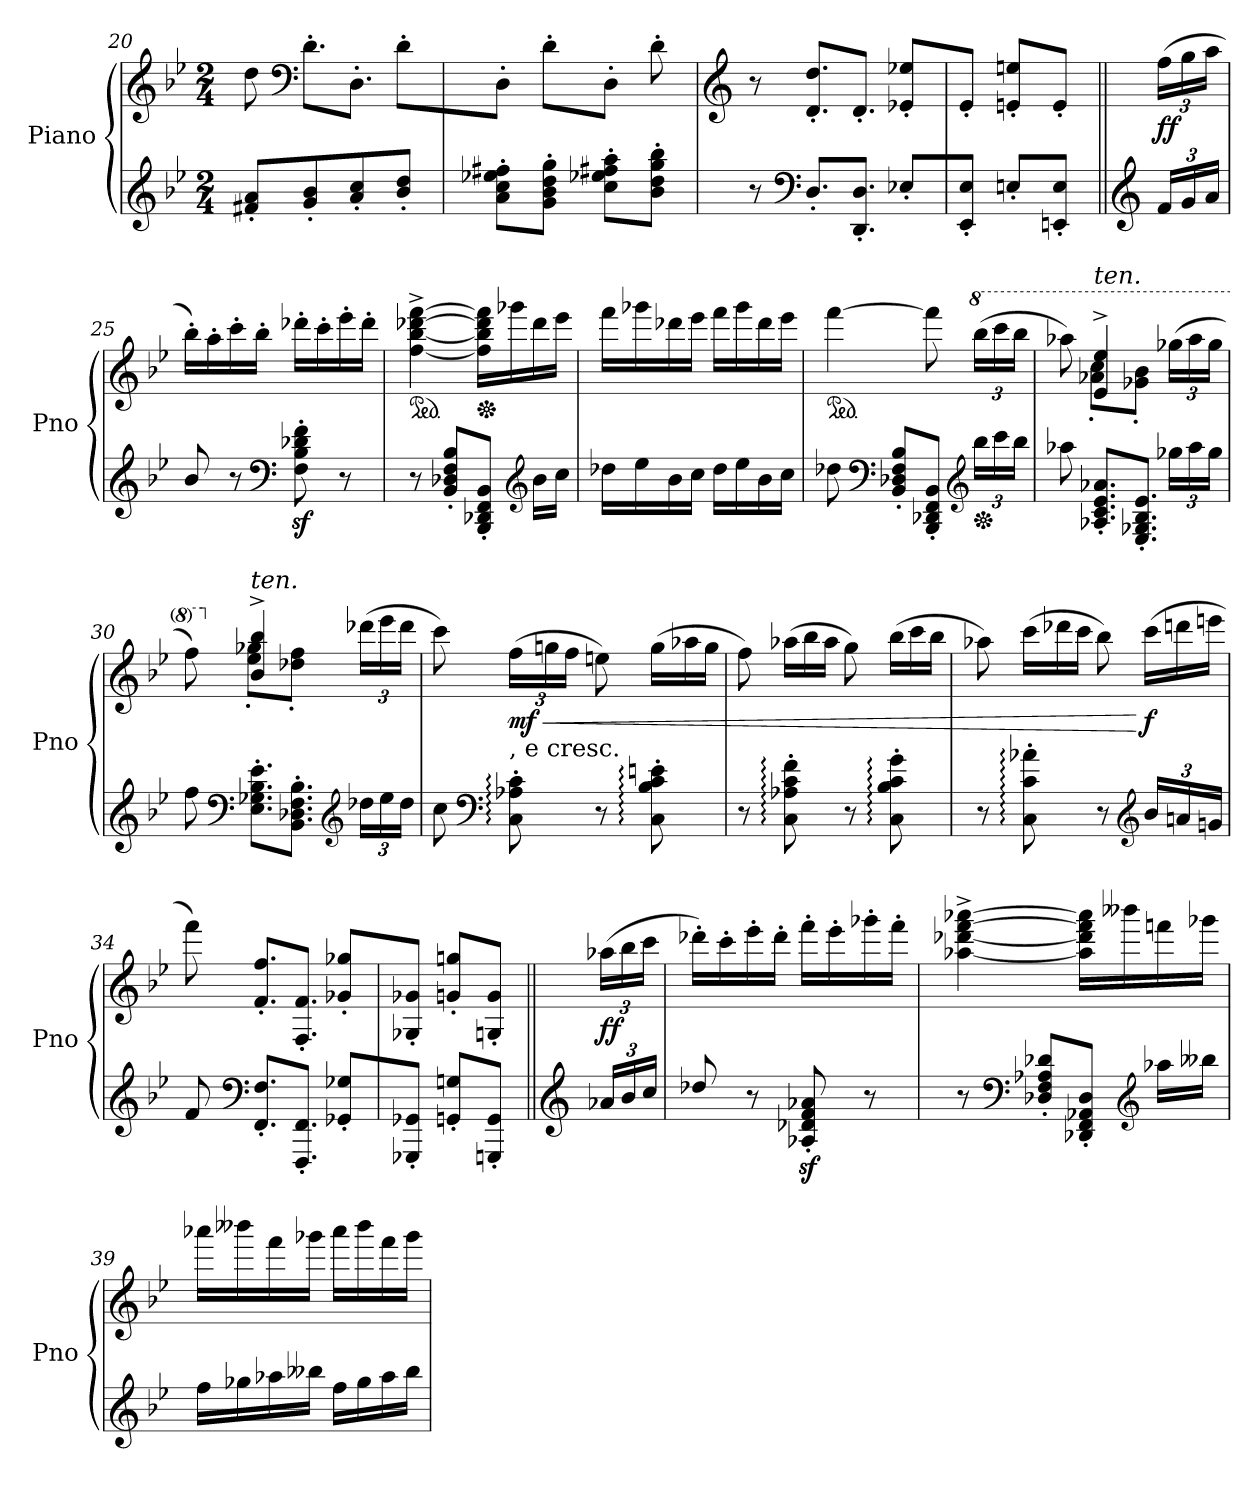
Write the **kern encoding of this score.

**kern	**kern	**dynam
*part1	*part1	*part1
*staff2	*staff1	*staff1/2
*I"Piano	*	*
*I'Pno	*	*
*clefG2	*clefG2	*
*k[b-e-]	*k[b-e-]	*
*M2/4	*M2/4	*
=20	=20	=20
8f#X/' 8a/'L	8dd\	.
*	*clefF4	*
*	*Xtuplet	*
8g/' 8b-/'	12.d'\L	.
8a/' 8cc/'	12.D'\J	.
8b-/' 8dd/'J	8d'\L	.
=21	=21	=21
8a\' 8cc\' 8ee-X\' 8ff#X\'L	8D'\J	.
8g\' 8b-\' 8dd\' 8gg\'J	8d'\L	.
8cc\' 8ee-X\' 8ff#X\' 8aa\'L	8D'\J	.
8b-\' 8dd\' 8gg\' 8bb-\'J	8d'\	.
=22	=22	=22
*	*clefG2	*
!	!	!LO:DY:b
8r	8r	other-dynamics
*clefF4	*	*
*Xtuplet	*	*
12.D'/L	12.d/' 12.dd/'L	.
12.DD/' 12.D/'J	12.d'/J	.
8E-X'/L	8e-X/' 8ee-X/'L	.
=23	=23	=23
8EE-/' 8E-/'J	8e-'/J	.
8En'/L	8en/' 8een/'L	.
8EEn/' 8E/'J	8e'/J	.
!!LO:PB:g=z
=24||	=24||	=24||
*clefG2	*	*
*tuplet	*	*
*Xbrackettup	*tuplet	*
*	*Xbrackettup	*
!	!	!LO:DY:b
24f/LL	(24ff\LL	ff
24g/	24gg\	.
24a/JJ	24aa\JJ	.
=25	=25	=25
8b-/	16bb-'\LL)	.
.	16aa'\	.
8r	16ccc'\	.
.	16bb-'\JJ	.
*clefF4	*	*
8F\z<' 8B-\z<' 8d-X\z<' 8f\z<'	16ddd-X'\LL	.
.	16ccc'\	.
8r	16eee-'\	.
.	16ddd-'\JJ	.
=26	=26	=26
*	*ped	*
8r	[4ff\^ [4bb-\^ [4ddd-X\^ [4fff\^	.
8BB-/' 8D-X/' 8F/' 8B-/'L	.	.
*	*Xped	*
8BBB-/' 8DD-X/' 8FF/' 8BB-/'J	16ff\] 16bb-\] 16ddd-\] 16fff\]LL	.
.	16ggg-X\	.
*clefG2	*	*
16b-\LL	16ddd-\	.
16cc\JJ	16eee-\JJ	.
=27	=27	=27
16dd-X\LL	16fff\LL	.
16ee-\	16ggg-X\	.
16b-\	16ddd-X\	.
16cc\JJ	16eee-\JJ	.
16dd-\LL	16fff\LL	.
16ee-\	16ggg-\	.
16b-\	16ddd-\	.
16cc\JJ	16eee-\JJ	.
=28	=28	=28
*	*ped	*
8dd-X\	[4fff\	.
*clefF4	*	*
8BB-/' 8D-X/' 8F/' 8B-/'L	.	.
8BBB-/' 8DD-X/' 8FF/' 8BB-/'J	8fff\]	.
*clefG2	*	*
*Xped	*	*
*	*8va	*
24bb-\LL	(24bbb-\LL	.
24ccc\	24cccc\	.
24bb-\JJ	24bbb-\JJ	.
!!LO:LB:g=z
=29	=29	=29
*	*^	*
8aa-X\	8aaa-X\)	8ryy	.
*Xtuplet	*	*	*
!	!LO:TX:a:i:t=ten.	!	!
12.A-X/' 12.c/' 12.e-/' 12.a-X/'L	4ee-/^ 4eee-/^	8aa-X\' 8ccc\'L	.
12.E-/' 12.G-X/' 12.B-/' 12.e-/'J	.	8gg-X\' 8bb-\'J	.
*tuplet	*	*	*
24gg-X\LL	(>24ggg-X\LL	8ryy	.
24aa-\	24aaa-\	.	.
24gg-\JJ	24ggg-\JJ	.	.
=30	=30	=30	=30
8ff\	8fff\)	8ryy	.
*clefF4	*	*	*
*Xtuplet	*	*	*
*	*X8va	*	*
!	!LO:TX:a:i:t=ten.	!	!
12.E-\' 12.G-X\' 12.B-\' 12.e-\'L	4b-/^ 4bb-/^	8ee-\' 8gg-X\'L	.
12.BB-\' 12.D-X\' 12.F\' 12.B-\'J	.	8dd-X\' 8ff\'J	.
*clefG2	*	*	*
*tuplet	*	*	*
24dd-X\LL	(>24ddd-X\LL	8ryy	.
24ee-\	24eee-\	.	.
24dd-\JJ	24ddd-\JJ	.	.
*	*v	*v	*
=31	=31	=31
8cc\	8ccc\)	.
*clefF4	*	*
!	!LO:TX:b:t=, e cresc.	!
!	!	!LO:HP:b
!	!	!LO:DY:n=1:b
8C\:' 8A-X\:' 8c\:'	(>24ff\LL	< mf
.	24ggn\	.
.	24ff\JJ	.
8r	8een\)	.
*	*Xtuplet	*
8C\:' 8B-\:' 8c\:' 8en\:'	(>24gg\LL	.
.	24aa-X\	.
.	24gg\JJ	.
=32	=32	=32
8r	8ff\)	.
8C\:' 8A-X\:' 8c\:' 8f\:'	(>24aa-X\LL	.
.	24bb-\	.
.	24aa-\JJ	.
8r	8gg\)	.
8C\:' 8B-\:' 8c\:' 8g\:'	(>24bb-\LL	.
.	24ccc\	.
.	24bb-\JJ	.
!!LO:LB:g=z
=33	=33	=33
8r	8aa-X\)	.
8C\:' 8c\:' 8a-X\:'	(>24ccc\LL	.
.	24ddd-X\	.
.	24ccc\JJ	.
8r	8bb-\)	.
*clefG2	*	*
!	!	!LO:DY:n=1:b
24b-/LL	(24ccc\LL	[ f
24an/	24dddn\	.
24gn/JJ	24eeen\JJ	.
=34	=34	=34
8f/	8fff\)	.
*clefF4	*	*
*Xtuplet	*	*
!	!	!LO:DY:b
12.FF/' 12.F/'L	12.f/' 12.ff/'L	other-dynamics
12.FFF/' 12.FF/'J	12.F/' 12.f/'J	.
8GG-X/' 8G-X/'L	8g-X/' 8gg-X/'L	.
=35	=35	=35
8GGG-X/' 8GG-X/'J	8G-X/' 8g-X/'J	.
8GGn/' 8Gn/'L	8gn/' 8ggn/'L	.
8GGGn/' 8GG/'J	8Gn/' 8g/'J	.
=36||	=36||	=36||
*clefG2	*	*
*tuplet	*tuplet	*
!	!	!LO:DY:b
24a-X/LL	(24aa-X\LL	ff
24b-/	24bb-\	.
24cc/JJ	24ccc\JJ	.
=37	=37	=37
8dd-X/	16ddd-X'\LL)	.
.	16ccc'\	.
8r	16eee-'\	.
.	16ddd-'\JJ	.
8A-X/z<' 8d-X/z<' 8f/z<' 8a-X/z<'	16fff'\LL	.
.	16eee-'\	.
8r	16ggg-X'\	.
.	16fff'\JJ	.
!!LO:LB:g=z
=38	=38	=38
8r	[4aa-X\^ [4ddd-X\^ [4fff\^ [4aaa-X\^	.
*clefF4	*	*
8D-X/' 8F/' 8A-X/' 8d-X/'L	.	.
8DD-X/' 8FF/' 8AA-X/' 8D-/'J	16aa-\] 16ddd-\] 16fff\] 16aaa-\]LL	.
.	16bbb--X\	.
*clefG2	*	*
16aa-X\LL	16fffn\	.
16bb--X\JJ	16ggg-X\JJ	.
=39	=39	=39
16ff\LL	16aaa-X\LL	.
16gg-X\	16bbb--X\	.
16aa-X\	16fff\	.
16bb--X\JJ	16ggg-X\JJ	.
16ff\LL	16aaa-\LL	.
16gg-\	16bbb--\	.
16aa-\	16fff\	.
16bb--\JJ	16ggg-\JJ	.
=	=	=
*-	*-	*-
